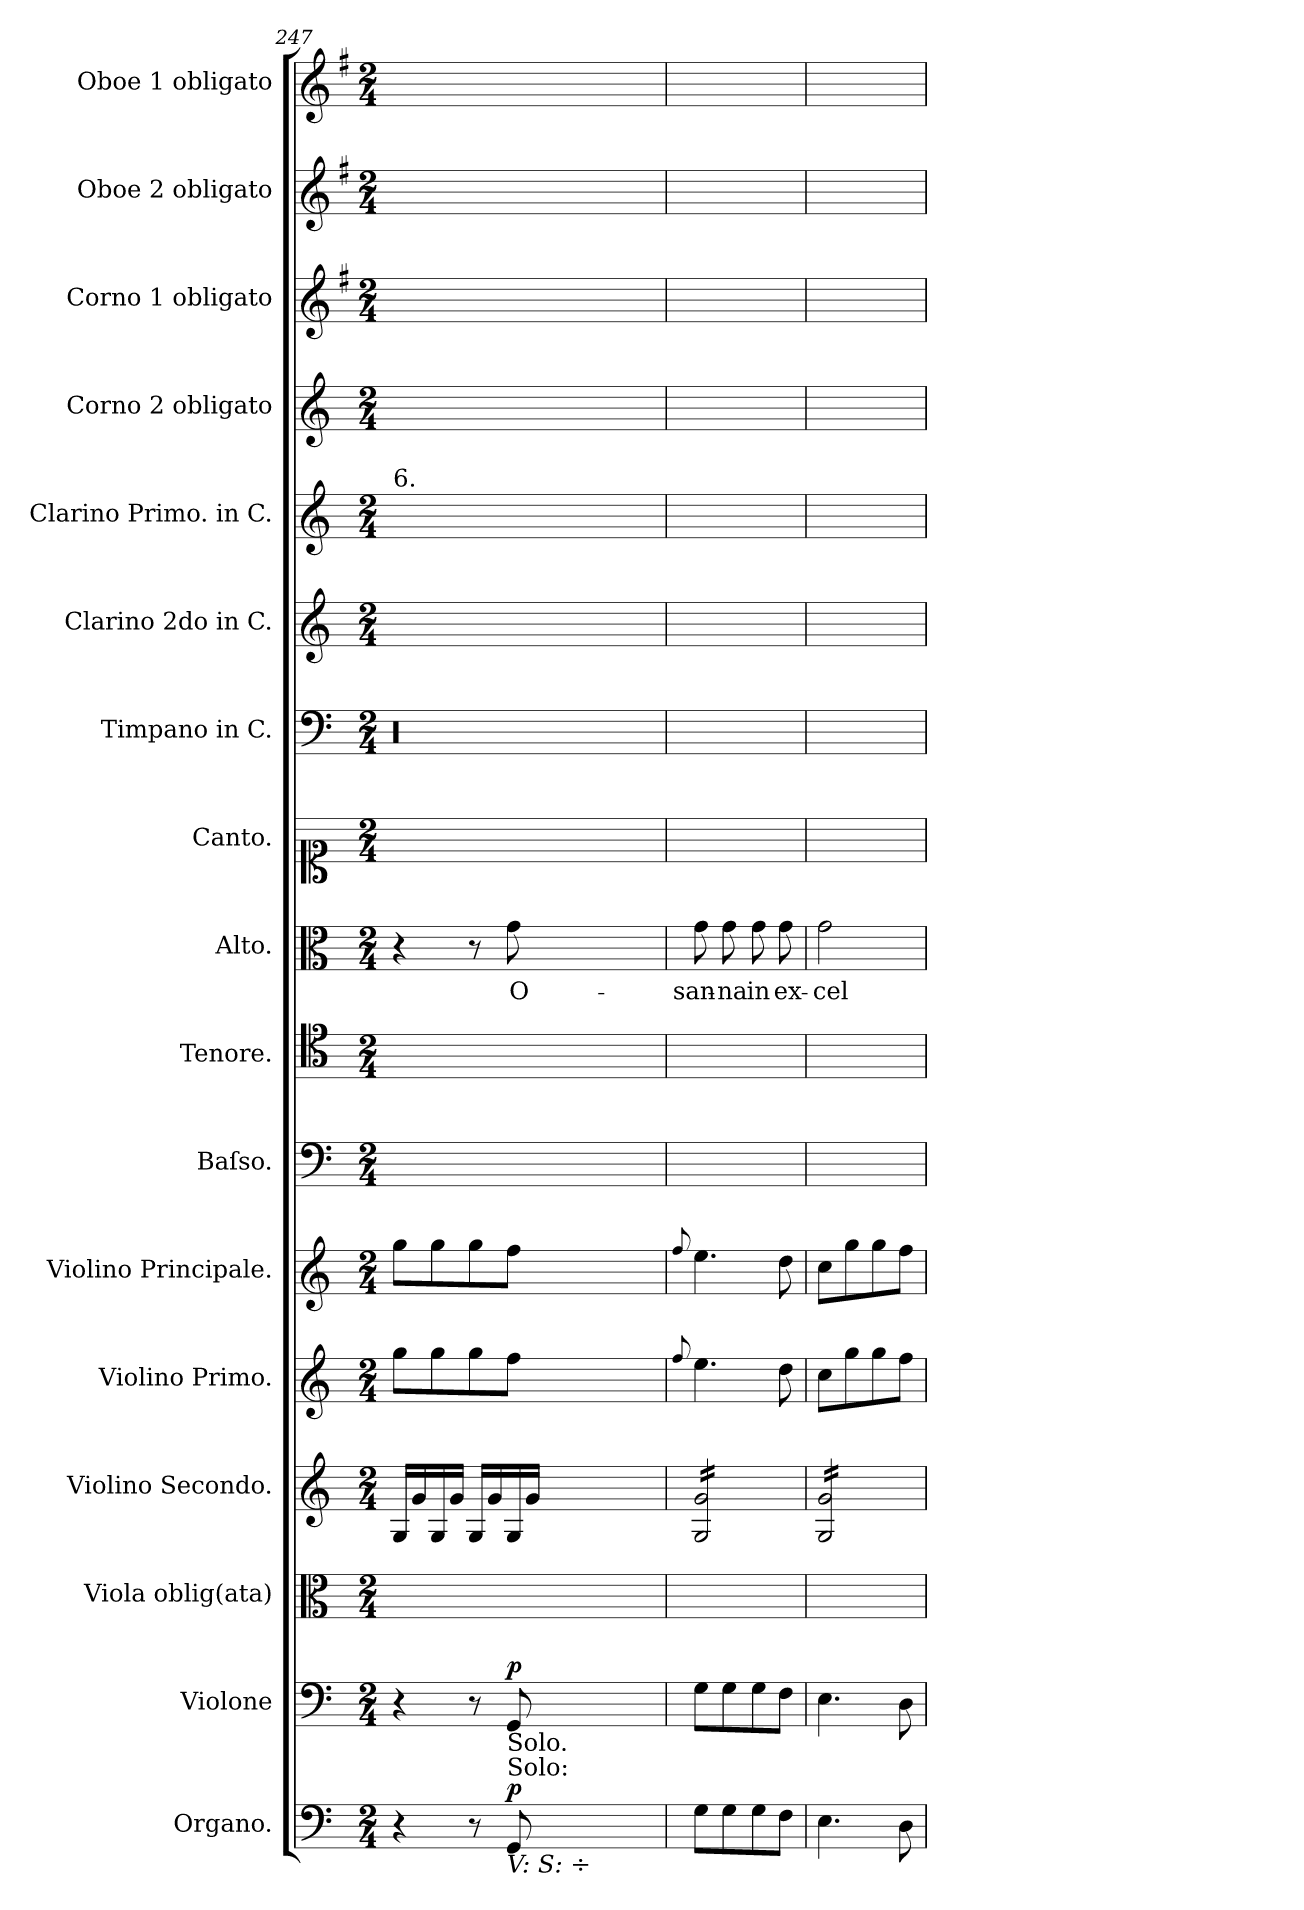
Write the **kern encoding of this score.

**kern	**dynam	**kern	**dynam	**kern	**kern	**kern	**kern	**kern	**text	**kern	**text	**kern	**text	**kern	**text	**kern	**kern	**kern	**kern	**kern	**kern	**kern
*part17	*part17	*part16	*part16	*part15	*part14	*part13	*part12	*part11	*part11	*part10	*part10	*part9	*part9	*part8	*part8	*part7	*part6	*part5	*part4	*part3	*part2	*part1
*staff17	*staff17	*staff16	*staff16	*staff15	*staff14	*staff13	*staff12	*staff11	*staff11	*staff10	*staff10	*staff9	*staff9	*staff8	*staff8	*staff7	*staff6	*staff5	*staff4	*staff3	*staff2	*staff1
*I"Organo.	*	*I"Violone	*	*I"Viola oblig(ata)	*I"Violino Secondo.	*I"Violino Primo.	*I"Violino Principale.	*I"Baſso.	*	*I"Tenore.	*	*I"Alto.	*	*I"Canto.	*	*I"Timpano in C.	*I"Clarino 2do in C.	*I"Clarino Primo. in C.	*I"Corno 2 obligato	*I"Corno 1 obligato	*I"Oboe 2 obligato	*I"Oboe 1 obligato
*I'Org.	*	*I'Vlne	*	*I'Vla.	*	*I'Vn I	*I'Vln. Princ.	*I'B.	*	*I'T.	*	*I'A.	*	*I'C.	*	*I'Timp.	*I'Clno 2 in C.	*I'Clno 1 in C	*I'[C. 2 obl.]	*I'[C. 1 obl.]	*I'[Ob. 2]	*I'[Ob. 1]
*clefF4	*	*clefF4	*	*clefC3	*clefG2	*clefG2	*clefG2	*clefF4	*	*clefC4	*	*clefC3	*	*clefC1	*	*clefF4	*clefG2	*clefG2	*clefG2	*clefG2	*clefG2	*clefG2
*k[]	*	*k[]	*	*k[]	*k[]	*k[]	*k[]	*k[]	*	*k[]	*	*k[]	*	*k[]	*	*k[]	*k[]	*k[]	*k[]	*k[f#]	*k[f#]	*k[f#]
*	*	*	*	*	*	*	*	*	*	*	*	*	*	*	*	*	*	*	*	*G:	*G:	*G:
*M2/4	*	*M2/4	*	*M2/4	*M2/4	*M2/4	*M2/4	*M2/4	*	*M2/4	*	*M2/4	*	*M2/4	*	*M2/4	*M2/4	*M2/4	*M2/4	*M2/4	*M2/4	*M2/4
=247	=247	=247	=247	=247	=247	=247	=247	=247	=247	=247	=247	=247	=247	=247	=247	=247	=247	=247	=247	=247	=247	=247
!	!	!	!	!	!	!	!	!	!	!	!	!	!	!	!	!	!	!LO:TX:a:t=6.	!	!	!	!
!	!	!	!	!	!	!	!	!	!	!	!	!	!	!	!	!LO:N:vis=00	!LO:N:vis=00	!LO:N:vis=00	!	!	!	!
4r	.	4r	.	8e\yy	16G/LL	8gg\L	8gg\L	4ryy	.	8e\yy	-san-	4r	.	8gg\yy	-san-	0r	0ryy	0ryy	2ryy	2ryy	2ryy	2ryy
.	.	.	.	.	16g/	.	.	.	.	.	.	.	.	.	.	.	.	.	.	.	.	.
.	.	.	.	4e\yy	16G/	8gg\	8gg\	.	.	8e\yy	-na	.	.	8gg\yy	-na	.	.	.	.	.	.	.
.	.	.	.	.	16g/JJ	.	.	.	.	.	.	.	.	.	.	.	.	.	.	.	.	.
8r	.	8r	.	.	16G/LL	8gg\	8gg\	8ryy	.	8e\yy	in	8r	.	8gg\yy	in	.	.	.	.	.	.	.
.	.	.	.	.	16g/	.	.	.	.	.	.	.	.	.	.	.	.	.	.	.	.	.
!LO:TX:a:t=Solo&colon;	!	!	!	!	!	!	!	!	!	!	!	!	!	!	!	!	!	!	!	!	!	!
!LO:TX:b:i:t=V&colon; S&colon; ÷	!	!	!	!	!	!	!	!	!	!	!	!	!	!	!	!	!	!	!	!	!	!
!LO:TX:a:t=Solo.	!	!	!	!	!	!	!	!	!	!	!	!	!	!	!	!	!	!	!	!	!	!
!	!LO:DY:a	!	!LO:DY:a	!	!	!	!	!	!	!	!	!	!	!	!	!	!	!	!	!	!	!
8GG/	p	8GG/	p	8d\yy	16G/	8ff\J	8ff\J	8GG/yy	o-	8d\yy	ex-	8g\	O-	8ff\yy	ex-	.	.	.	.	.	.	.
.	.	.	.	.	16g/JJ	.	.	.	.	.	.	.	.	.	.	.	.	.	.	.	.	.
1.ryy	.	1.ryy	.	1.ryy	1.ryy	1.ryy	1.ryy	1.ryy	.	1.ryy	.	1.ryy	.	1.ryy	.	.	.	.	1.ryy	1.ryy	1.ryy	1.ryy
=248	=248	=248	=248	=248	=248	=248	=248	=248	=248	=248	=248	=248	=248	=248	=248	=248	=248	=248	=248	=248	=248	=248
.	.	.	.	.	.	8qqff/	8qqff/	.	.	.	.	.	.	8qqff/yy	.	.	.	.	.	.	.	.
*	*	*	*	*	*tremolo	*	*	*	*	*	*	*	*	*	*	*	*	*	*	*	*	*
8G\L	.	8G\L	.	4c/yy	16G/ 16g/LL	4.ee\	4.ee\	8G\yy	-san-	4.c\yy	-cel-	8g\	-san-	4.ee\yy	-cel-	2ryy	2ryy	2ryy	2ryy	2ryy	2ryy	2ryy
.	.	.	.	.	16G/ 16g/	.	.	.	.	.	.	.	.	.	.	.	.	.	.	.	.	.
8G\	.	8G\	.	.	16G/ 16g/	.	.	8G\yy	-na	.	.	8g\	-na	.	.	.	.	.	.	.	.	.
.	.	.	.	.	16G/ 16g/	.	.	.	.	.	.	.	.	.	.	.	.	.	.	.	.	.
8G\	.	8G\	.	8ryy	16G/ 16g/	.	.	8G\yy	in	.	.	8g\	in	.	.	.	.	.	.	.	.	.
.	.	.	.	.	16G/ 16g/	.	.	.	.	.	.	.	.	.	.	.	.	.	.	.	.	.
8F\J	.	8F\J	.	8B/yy	16G/ 16g/	8dd\	8dd\	8F\yy	ex-	8B\yy	.	8g\	ex-	8dd\yy	.	.	.	.	.	.	.	.
.	.	.	.	.	16G/ 16g/JJ	.	.	.	.	.	.	.	.	.	.	.	.	.	.	.	.	.
=249	=249	=249	=249	=249	=249	=249	=249	=249	=249	=249	=249	=249	=249	=249	=249	=249	=249	=249	=249	=249	=249	=249
4.E\	.	4.E\	.	4c/yy	16G/ 16g/LL	8cc\L	8cc\L	4.E\yy	-cel-	4.c\yy	.	2g\	-cel-	8cc\yy	.	2ryy	2ryy	2ryy	2ryy	2ryy	2ryy	2ryy
.	.	.	.	.	16G/ 16g/	.	.	.	.	.	.	.	.	.	.	.	.	.	.	.	.	.
.	.	.	.	.	16G/ 16g/	8gg\	8gg\	.	.	.	.	.	.	4gg\yy	.	.	.	.	.	.	.	.
.	.	.	.	.	16G/ 16g/	.	.	.	.	.	.	.	.	.	.	.	.	.	.	.	.	.
.	.	.	.	8ryy	16G/ 16g/	8gg\	8gg\	.	.	.	.	.	.	.	.	.	.	.	.	.	.	.
.	.	.	.	.	16G/ 16g/	.	.	.	.	.	.	.	.	.	.	.	.	.	.	.	.	.
8D\	.	8D\	.	8B/yy	16G/ 16g/	8ff\J	8ff\J	8D\yy	.	8B\yy	.	.	.	8ff\yy	.	.	.	.	.	.	.	.
.	.	.	.	.	16G/ 16g/JJ	.	.	.	.	.	.	.	.	.	.	.	.	.	.	.	.	.
*	*	*	*	*	*Xtremolo	*	*	*	*	*	*	*	*	*	*	*	*	*	*	*	*	*
=	=	=	=	=	=	=	=	=	=	=	=	=	=	=	=	=	=	=	=	=	=	=
*-	*-	*-	*-	*-	*-	*-	*-	*-	*-	*-	*-	*-	*-	*-	*-	*-	*-	*-	*-	*-	*-	*-
